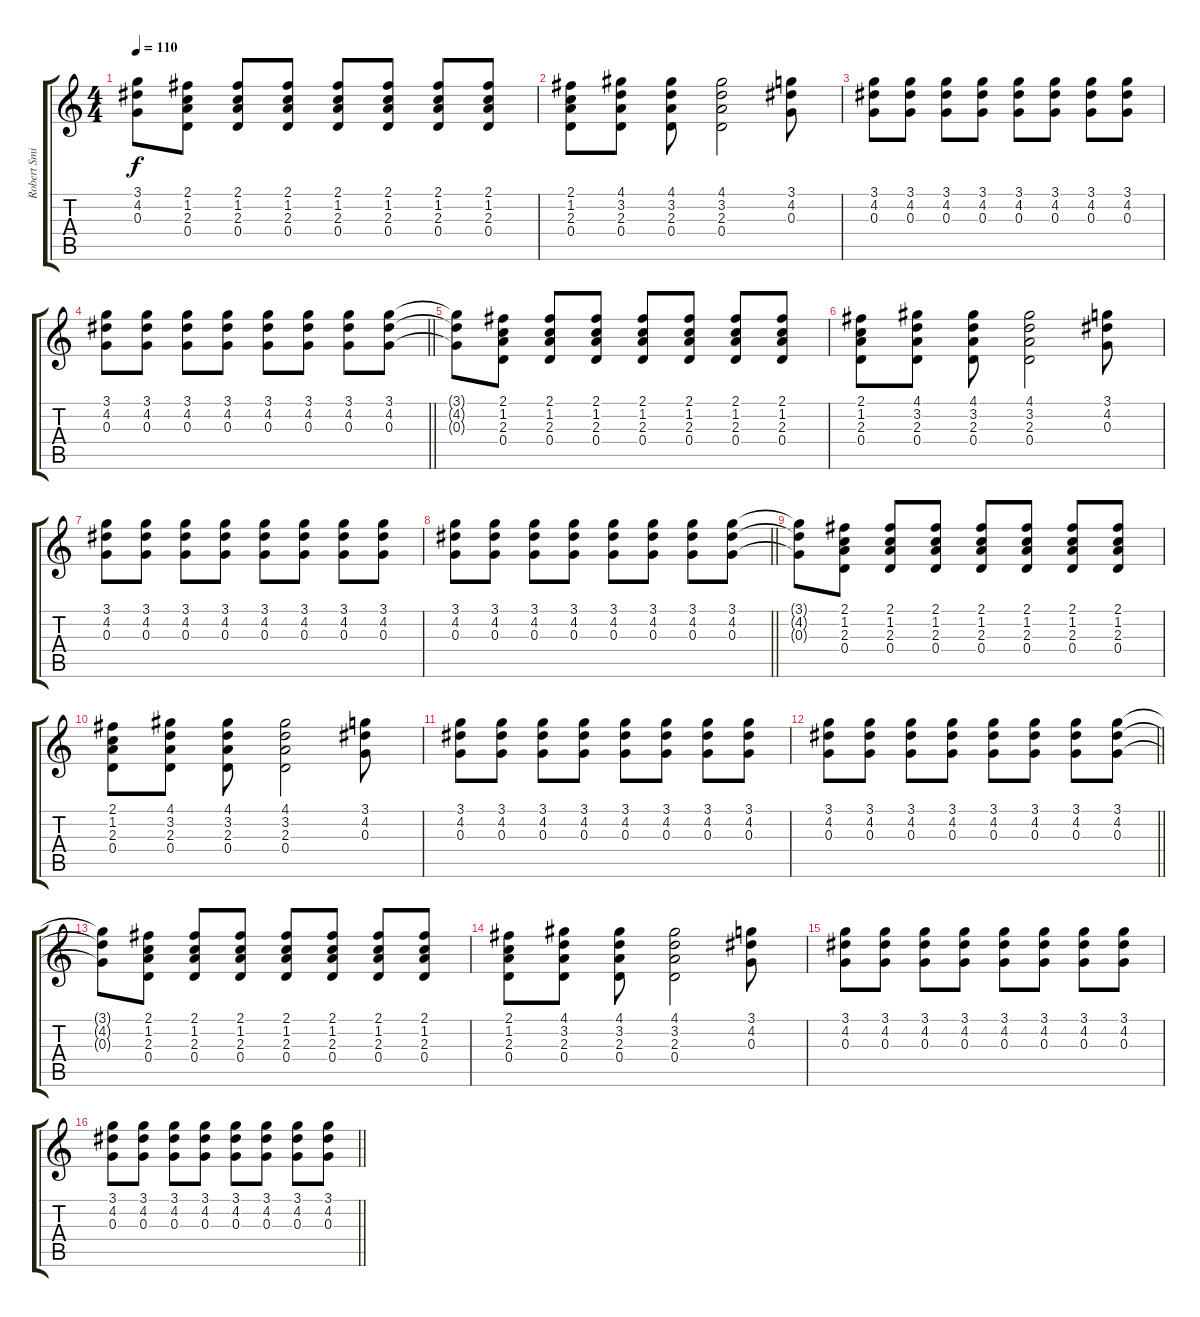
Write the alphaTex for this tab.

\track ("Robert Smith 1" "Robert Smi") {instrument electricguitarclean}
\staff {score tabs}
\tuning (E4 B3 G3 D3 A2 E2) {hide}
\ts (4 4)
\tempo 110
\clef g2
\ks c
(3.1{t} 4.2{t} 0.3{t}).8{dy f} (2.1 1.2 2.3 0.4).8 (2.1 1.2 2.3 0.4).8 (2.1 1.2 2.3 0.4).8 (2.1 1.2 2.3 0.4).8 (2.1 1.2 2.3 0.4).8 (2.1 1.2 2.3 0.4).8 (2.1 1.2 2.3 0.4).8 |
(2.1 1.2 2.3 0.4).8 (4.1 3.2 2.3 0.4).8 (4.1 3.2 2.3 0.4).8 (4.1 3.2 2.3 0.4).2 (3.1 4.2 0.3).8 |
(3.1 4.2 0.3).8 (3.1 4.2 0.3).8 (3.1 4.2 0.3).8 (3.1 4.2 0.3).8 (3.1 4.2 0.3).8 (3.1 4.2 0.3).8 (3.1 4.2 0.3).8 (3.1 4.2 0.3).8 |
\barLineRight lightlight
(3.1 4.2 0.3).8 (3.1 4.2 0.3).8 (3.1 4.2 0.3).8 (3.1 4.2 0.3).8 (3.1 4.2 0.3).8 (3.1 4.2 0.3).8 (3.1 4.2 0.3).8 (3.1 4.2 0.3).8 |
(3.1{t} 4.2{t} 0.3{t}).8 (2.1 1.2 2.3 0.4).8 (2.1 1.2 2.3 0.4).8 (2.1 1.2 2.3 0.4).8 (2.1 1.2 2.3 0.4).8 (2.1 1.2 2.3 0.4).8 (2.1 1.2 2.3 0.4).8 (2.1 1.2 2.3 0.4).8 |
(2.1 1.2 2.3 0.4).8 (4.1 3.2 2.3 0.4).8 (4.1 3.2 2.3 0.4).8 (4.1 3.2 2.3 0.4).2 (3.1 4.2 0.3).8 |
(3.1 4.2 0.3).8 (3.1 4.2 0.3).8 (3.1 4.2 0.3).8 (3.1 4.2 0.3).8 (3.1 4.2 0.3).8 (3.1 4.2 0.3).8 (3.1 4.2 0.3).8 (3.1 4.2 0.3).8 |
\barLineRight lightlight
(3.1 4.2 0.3).8 (3.1 4.2 0.3).8 (3.1 4.2 0.3).8 (3.1 4.2 0.3).8 (3.1 4.2 0.3).8 (3.1 4.2 0.3).8 (3.1 4.2 0.3).8 (3.1 4.2 0.3).8 |
(3.1{t} 4.2{t} 0.3{t}).8 (2.1 1.2 2.3 0.4).8 (2.1 1.2 2.3 0.4).8 (2.1 1.2 2.3 0.4).8 (2.1 1.2 2.3 0.4).8 (2.1 1.2 2.3 0.4).8 (2.1 1.2 2.3 0.4).8 (2.1 1.2 2.3 0.4).8 |
(2.1 1.2 2.3 0.4).8 (4.1 3.2 2.3 0.4).8 (4.1 3.2 2.3 0.4).8 (4.1 3.2 2.3 0.4).2 (3.1 4.2 0.3).8 |
(3.1 4.2 0.3).8 (3.1 4.2 0.3).8 (3.1 4.2 0.3).8 (3.1 4.2 0.3).8 (3.1 4.2 0.3).8 (3.1 4.2 0.3).8 (3.1 4.2 0.3).8 (3.1 4.2 0.3).8 |
\barLineRight lightlight
(3.1 4.2 0.3).8 (3.1 4.2 0.3).8 (3.1 4.2 0.3).8 (3.1 4.2 0.3).8 (3.1 4.2 0.3).8 (3.1 4.2 0.3).8 (3.1 4.2 0.3).8 (3.1 4.2 0.3).8 |
(3.1{t} 4.2{t} 0.3{t}).8 (2.1 1.2 2.3 0.4).8 (2.1 1.2 2.3 0.4).8 (2.1 1.2 2.3 0.4).8 (2.1 1.2 2.3 0.4).8 (2.1 1.2 2.3 0.4).8 (2.1 1.2 2.3 0.4).8 (2.1 1.2 2.3 0.4).8 |
(2.1 1.2 2.3 0.4).8 (4.1 3.2 2.3 0.4).8 (4.1 3.2 2.3 0.4).8 (4.1 3.2 2.3 0.4).2 (3.1 4.2 0.3).8 |
(3.1 4.2 0.3).8 (3.1 4.2 0.3).8 (3.1 4.2 0.3).8 (3.1 4.2 0.3).8 (3.1 4.2 0.3).8 (3.1 4.2 0.3).8 (3.1 4.2 0.3).8 (3.1 4.2 0.3).8 |
\barLineRight lightlight
(3.1 4.2 0.3).8 (3.1 4.2 0.3).8 (3.1 4.2 0.3).8 (3.1 4.2 0.3).8 (3.1 4.2 0.3).8 (3.1 4.2 0.3).8 (3.1 4.2 0.3).8 (3.1 4.2 0.3).8
